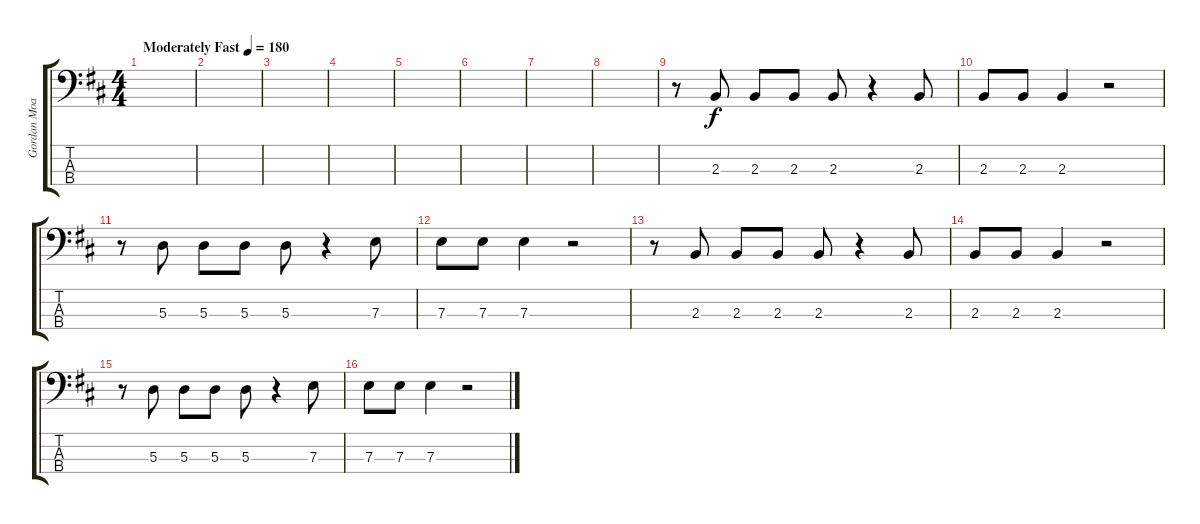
\track ("Gordan Moakes" "Gordan Moa") {instrument electricbassfinger}
\staff {score tabs}
\tuning (G2 D2 A1 E1) {hide}
\ts (4 4)
\tempo (180 "Moderately Fast")
\clef f4
\ks d
|
|
|
|
|
|
|
|
r.8 2.3.8 2.3.8 2.3.8 2.3.8 r.4 2.3.8 |
2.3.8 2.3.8 2.3.4 r.2 |
r.8 5.3.8 5.3.8 5.3.8 5.3.8 r.4 7.3.8 |
7.3.8 7.3.8 7.3.4 r.2 |
r.8 2.3.8 2.3.8 2.3.8 2.3.8 r.4 2.3.8 |
2.3.8 2.3.8 2.3.4 r.2 |
r.8 5.3.8 5.3.8 5.3.8 5.3.8 r.4 7.3.8 |
7.3.8 7.3.8 7.3.4 r.2
